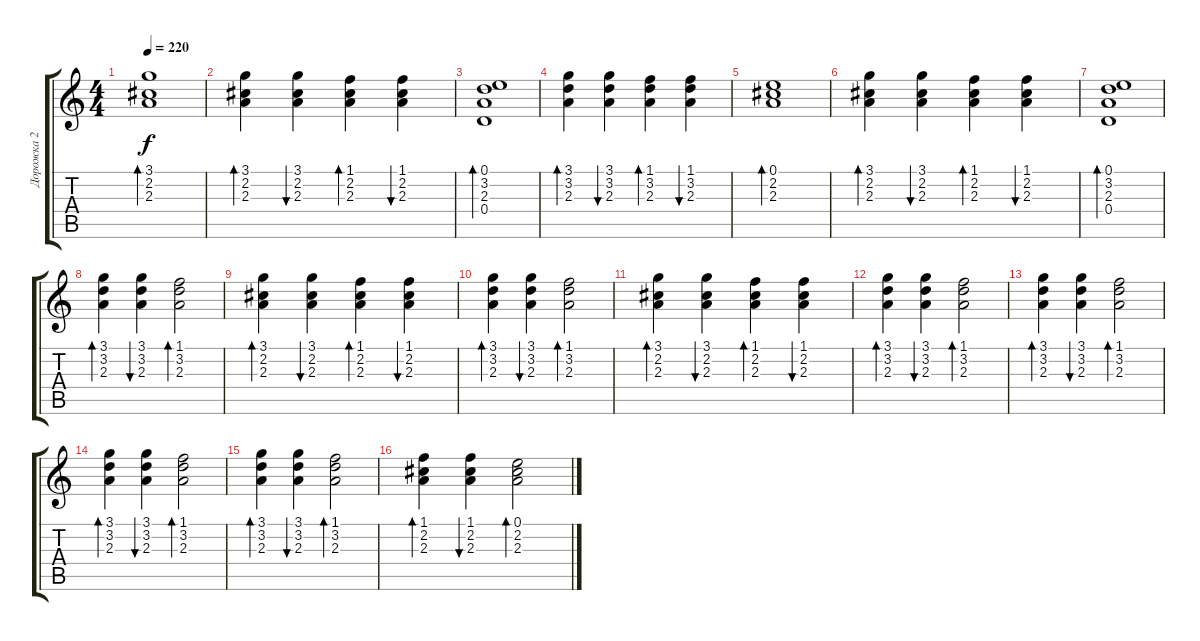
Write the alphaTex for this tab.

\track ("Дорожка 2" "Дорожка 2") {instrument distortionguitar}
\staff {score tabs}
\tuning (E4 B3 G3 D3 A2 E2) {hide}
\ts (4 4)
\tempo 220
\clef g2
\ks c
(3.1 2.2 2.3).1{bd 60 dy f} |
(3.1 2.2 2.3).4{bd 60} (3.1 2.2 2.3).4{bu 60} (1.1 2.2 2.3).4{bd 60} (1.1 2.2 2.3).4{bu 60} |
(0.1 3.2 2.3 0.4).1{bd 60} |
(3.1 3.2 2.3).4{bd 60} (3.1 3.2 2.3).4{bu 60} (1.1 3.2 2.3).4{bd 60} (1.1 3.2 2.3).4{bu 60} |
(0.1 2.2 2.3).1{bd 60} |
(3.1 2.2 2.3).4{bd 60} (3.1 2.2 2.3).4{bu 60} (1.1 2.2 2.3).4{bd 60} (1.1 2.2 2.3).4{bu 60} |
(0.1 3.2 2.3 0.4).1{bd 60} |
(3.1 3.2 2.3).4{bd 60} (3.1 3.2 2.3).4{bu 60} (1.1 3.2 2.3).2{bd 60} |
(3.1 2.2 2.3).4{bd 60} (3.1 2.2 2.3).4{bu 60} (1.1 2.2 2.3).4{bd 60} (1.1 2.2 2.3).4{bu 60} |
(3.1 3.2 2.3).4{bd 60} (3.1 3.2 2.3).4{bu 60} (1.1 3.2 2.3).2{bd 60} |
(3.1 2.2 2.3).4{bd 60} (3.1 2.2 2.3).4{bu 60} (1.1 2.2 2.3).4{bd 60} (1.1 2.2 2.3).4{bu 60} |
(3.1 3.2 2.3).4{bd 60} (3.1 3.2 2.3).4{bu 60} (1.1 3.2 2.3).2{bd 60} |
(3.1 3.2 2.3).4{bd 60} (3.1 3.2 2.3).4{bu 60} (1.1 3.2 2.3).2{bd 60} |
(3.1 3.2 2.3).4{bd 60} (3.1 3.2 2.3).4{bu 60} (1.1 3.2 2.3).2{bd 60} |
(3.1 3.2 2.3).4{bd 480} (3.1 3.2 2.3).4{bu 480} (1.1 3.2 2.3).2{bd 480} |
(1.1 2.2 2.3).4{bd 480} (1.1 2.2 2.3).4{bu 480} (0.1 2.2 2.3).2{bd 480}
